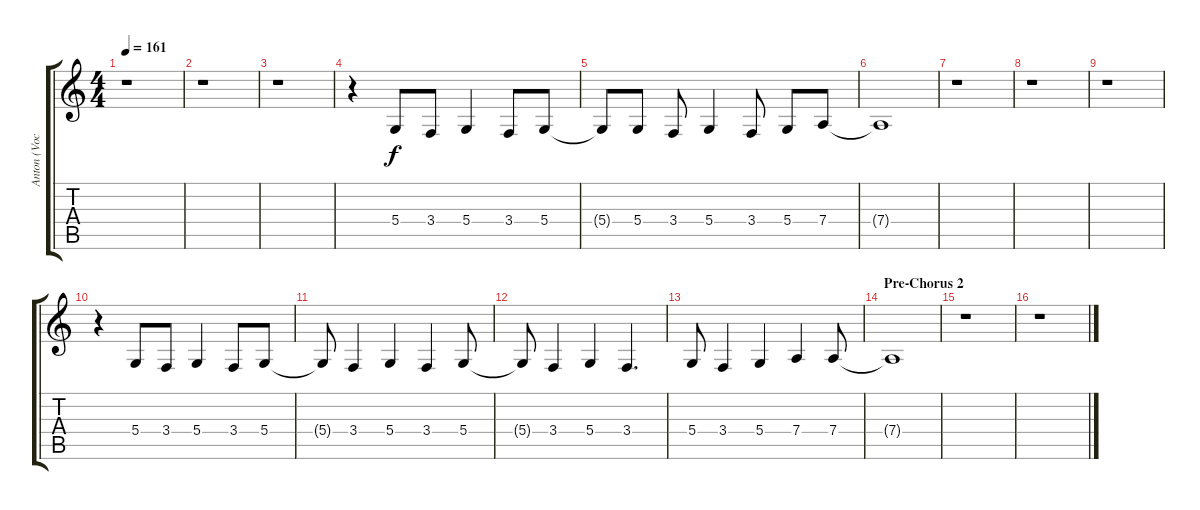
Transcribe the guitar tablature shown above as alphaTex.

\track ("Anton (Vocals)" "Anton (Voc") {instrument acousticgrandpiano}
\staff {score tabs}
\tuning (E4 B3 G3 D3 A2 E2) {hide}
\ts (4 4)
\tempo 161
\clef g2
\ks c
r.1{dy f} |
r.1 |
r.1 |
r.4 5.4.8 3.4.8 5.4.4 3.4.8 5.4.8 |
5.4{t}.8 5.4.8 3.4.8 5.4.4 3.4.8 5.4.8 7.4.8 |
7.4{t}.1 |
r.1 |
r.1 |
r.1 |
r.4 5.4.8 3.4.8 5.4.4 3.4.8 5.4.8 |
5.4{t}.8 3.4.4 5.4.4 3.4.4 5.4.8 |
5.4{t}.8 3.4.4 5.4.4 3.4.4{d} |
5.4.8 3.4.4 5.4.4 7.4.4 7.4.8 |
\section ("" "Pre-Chorus 2")
7.4{t}.1 |
r.1 |
r.1
